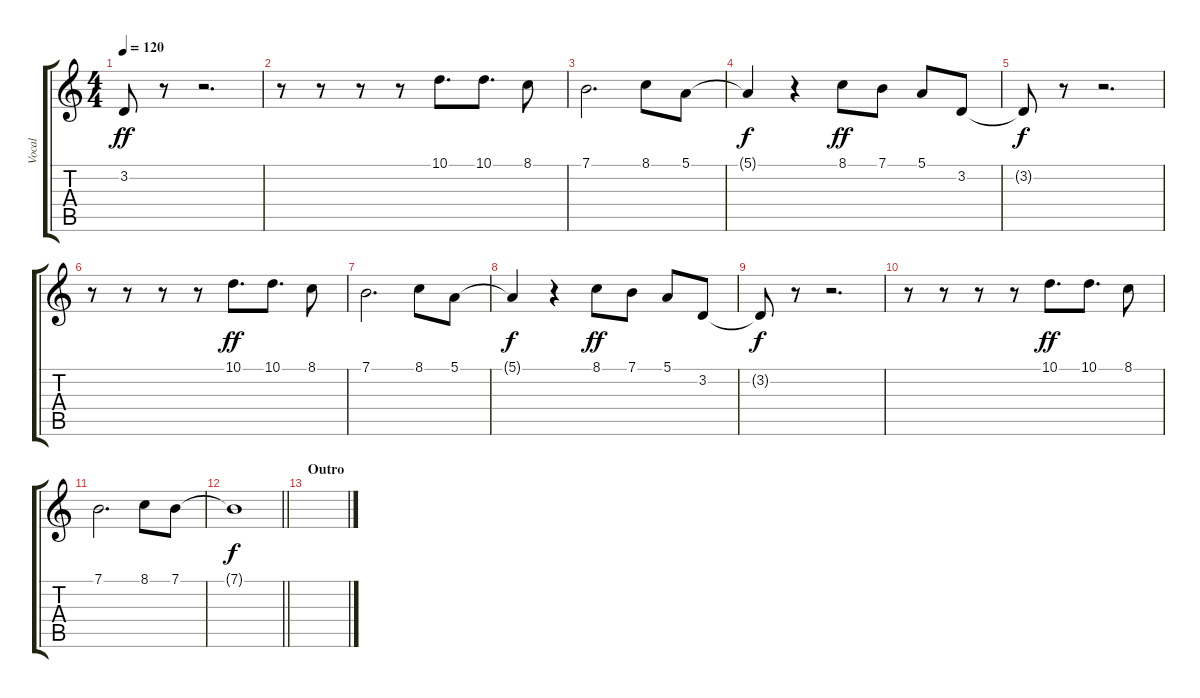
\track ("Vocal" "Vocal") {instrument fx5brightness}
\staff {score tabs}
\tuning (E4 B3 G3 D3 A2 E2) {hide}
\ts (4 4)
\tempo 120
\clef g2
\ks c
3.2.8{dy ff} r.8 r.2{d} |
r.8 r.8 r.8 r.8 10.1.8{d} 10.1.8{d} 8.1.8 |
7.1.2{d} 8.1.8 5.1.8 |
5.1{t}.4{dy f} r.4 8.1.8{dy ff} 7.1.8 5.1.8 3.2.8 |
3.2{t}.8{dy f} r.8 r.2{d} |
r.8 r.8 r.8 r.8 10.1.8{d dy ff} 10.1.8{d} 8.1.8 |
7.1.2{d} 8.1.8 5.1.8 |
5.1{t}.4{dy f} r.4 8.1.8{dy ff} 7.1.8 5.1.8 3.2.8 |
3.2{t}.8{dy f} r.8 r.2{d} |
r.8 r.8 r.8 r.8 10.1.8{d dy ff} 10.1.8{d} 8.1.8 |
7.1.2{d} 8.1.8 7.1.8 |
\barLineRight lightlight
7.1{t}.1{dy f} |
\section ("" "Outro")
